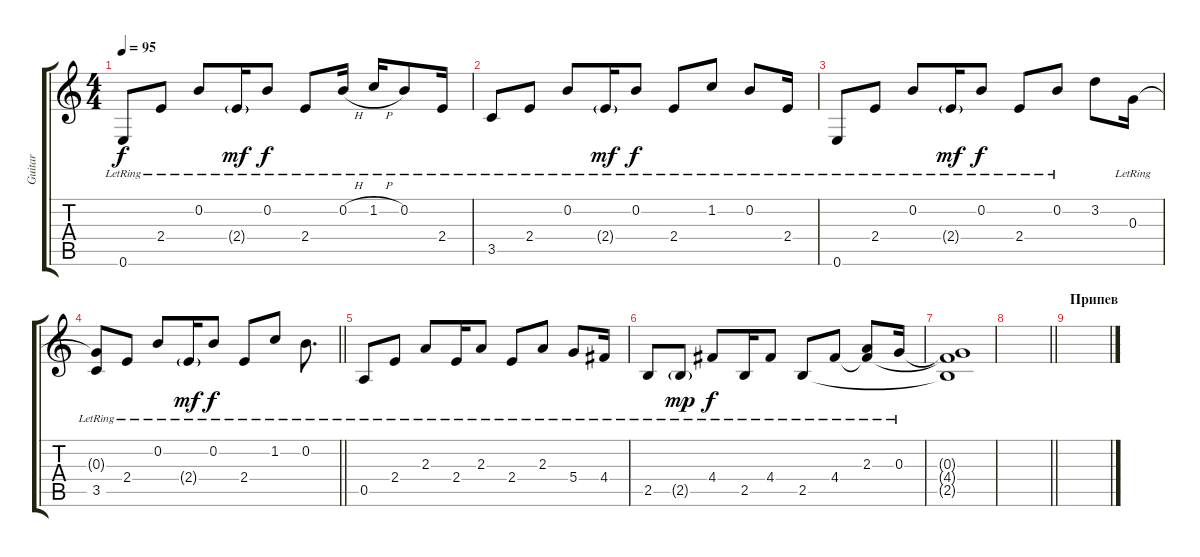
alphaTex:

\track ("Guitar" "Guitar") {instrument electricguitarclean}
\staff {score tabs}
\tuning (E4 B3 G3 D3 A2 E2) {hide}
\ts (4 4)
\tempo 95
\clef g2
\ks c
0.6{lr}.8{dy f} 2.4{lr}.8 0.2{lr}.8 2.4{g lr}.16{dy mf} 0.2{lr}.8{dy f} 2.4{lr}.8 0.2{h lr}.16 1.2{h lr}.16 0.2{lr}.8 2.4{lr}.16 |
3.5{lr}.8 2.4{lr}.8 0.2{lr}.8 2.4{g lr}.16{dy mf} 0.2{lr}.8{dy f} 2.4{lr}.8 1.2{lr}.8 0.2{lr}.8 2.4{lr}.16 |
0.6{lr}.8 2.4{lr}.8 0.2{lr}.8 2.4{g lr}.16{dy mf} 0.2{lr}.8{dy f} 2.4{lr}.8 0.2{lr}.8 3.2.8 0.3{lr}.16 |
\barLineRight lightlight
(0.3{t} 3.5{lr}).8 2.4{lr}.8 0.2{lr}.8 2.4{g lr}.16{dy mf} 0.2{lr}.8{dy f} 2.4{lr}.8 1.2{lr}.8 0.2{lr}.8{d} |
0.5{lr}.8 2.4{lr}.8 2.3{lr}.8 2.4{lr}.16 2.3{lr}.8 2.4{lr}.8 2.3{lr}.8 5.4{lr}.8 4.4{lr}.16 |
2.5{lr}.8 2.5{g lr}.8{dy mp} 4.4{lr}.8{dy f} 2.5{lr}.16 4.4{lr}.8 2.5{lr}.8 4.4{lr}.8 (2.3{lr} 4.4{t}).8 0.3{lr}.16 |
(0.3{t} 4.4{t} 2.5{t}).1 |
\barLineRight lightlight
|
\section ("" "Припев")
